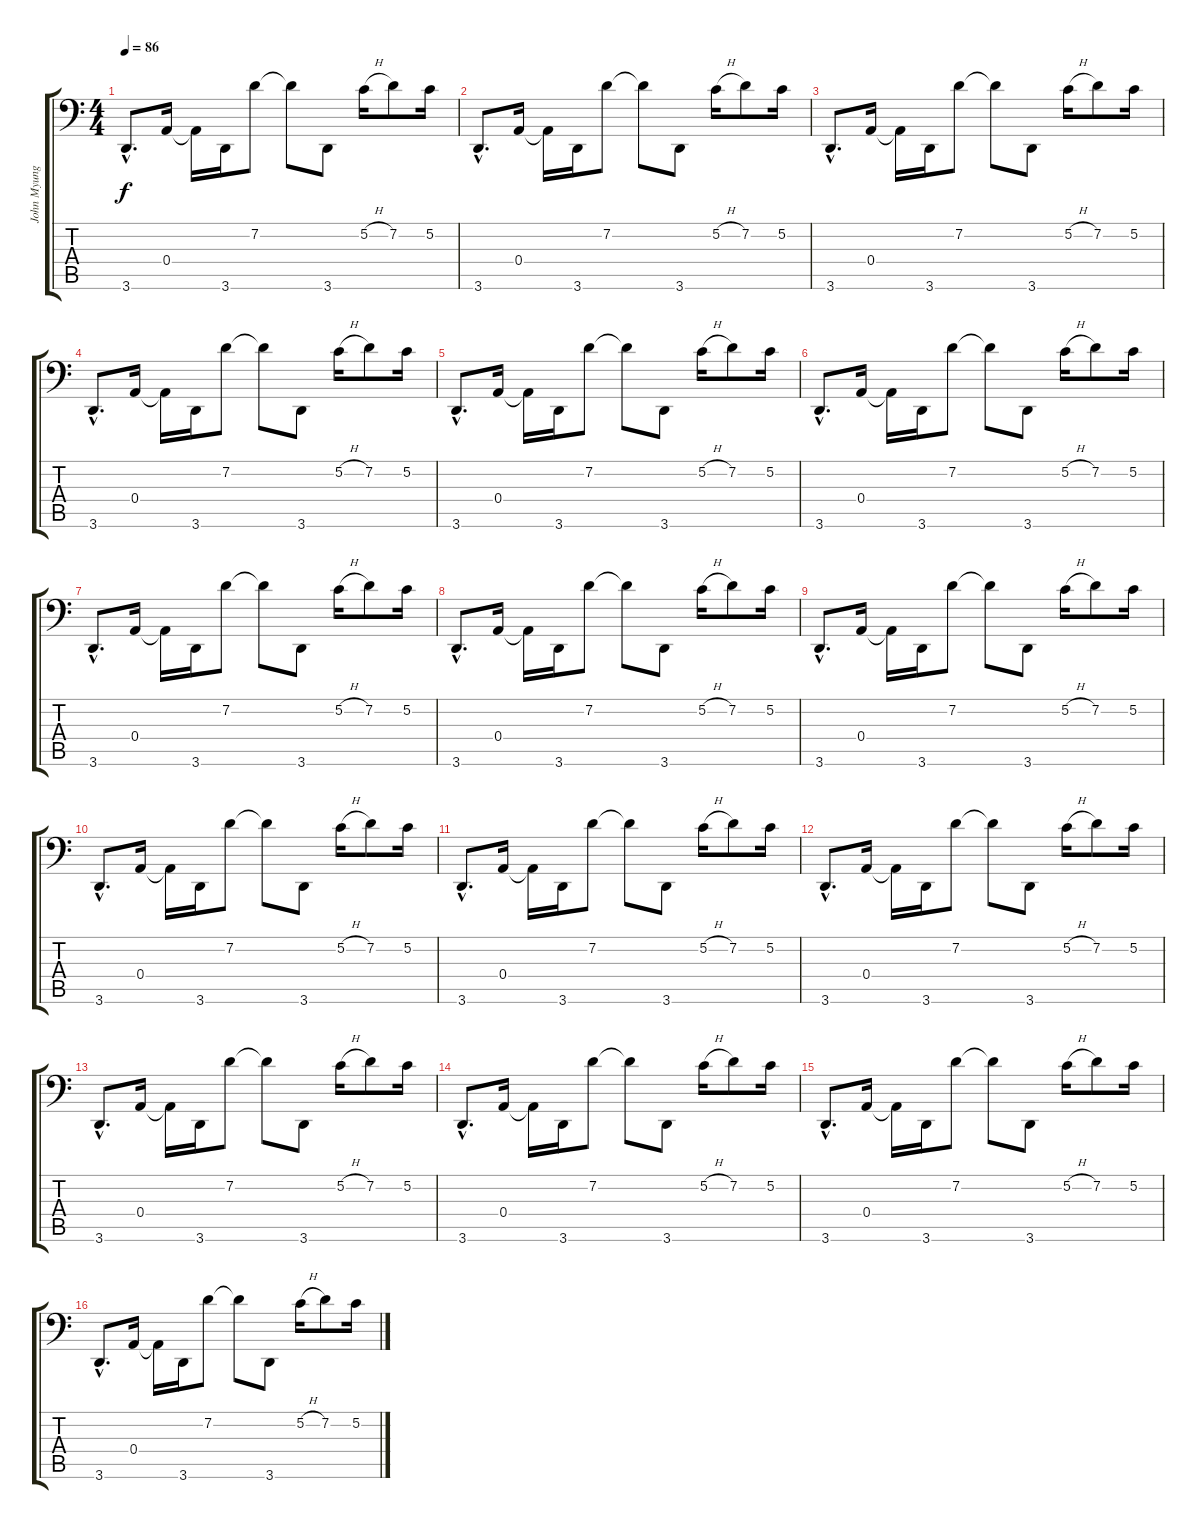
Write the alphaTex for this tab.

\track ("John Myung - 6 Strings Bass" "John Myung") {instrument electricbassfinger}
\staff {score tabs}
\tuning (C3 G2 D2 A1 E1 B0) {hide}
\ts (4 4)
\tempo 86
\clef f4
\ks c
3.6{hac}.8{d dy f} 0.4.16 0.4{t}.16 3.6.16 7.2.8 7.2{t}.8 3.6.8 5.2{h}.16 7.2.8 5.2.16 |
3.6{hac}.8{d} 0.4.16 0.4{t}.16 3.6.16 7.2.8 7.2{t}.8 3.6.8 5.2{h}.16 7.2.8 5.2.16 |
3.6{hac}.8{d} 0.4.16 0.4{t}.16 3.6.16 7.2.8 7.2{t}.8 3.6.8 5.2{h}.16 7.2.8 5.2.16 |
3.6{hac}.8{d} 0.4.16 0.4{t}.16 3.6.16 7.2.8 7.2{t}.8 3.6.8 5.2{h}.16 7.2.8 5.2.16 |
3.6{hac}.8{d} 0.4.16 0.4{t}.16 3.6.16 7.2.8 7.2{t}.8 3.6.8 5.2{h}.16 7.2.8 5.2.16 |
3.6{hac}.8{d} 0.4.16 0.4{t}.16 3.6.16 7.2.8 7.2{t}.8 3.6.8 5.2{h}.16 7.2.8 5.2.16 |
3.6{hac}.8{d} 0.4.16 0.4{t}.16 3.6.16 7.2.8 7.2{t}.8 3.6.8 5.2{h}.16 7.2.8 5.2.16 |
3.6{hac}.8{d} 0.4.16 0.4{t}.16 3.6.16 7.2.8 7.2{t}.8 3.6.8 5.2{h}.16 7.2.8 5.2.16 |
3.6{hac}.8{d} 0.4.16 0.4{t}.16 3.6.16 7.2.8 7.2{t}.8 3.6.8 5.2{h}.16 7.2.8 5.2.16 |
3.6{hac}.8{d} 0.4.16 0.4{t}.16 3.6.16 7.2.8 7.2{t}.8 3.6.8 5.2{h}.16 7.2.8 5.2.16 |
3.6{hac}.8{d} 0.4.16 0.4{t}.16 3.6.16 7.2.8 7.2{t}.8 3.6.8 5.2{h}.16 7.2.8 5.2.16 |
3.6{hac}.8{d} 0.4.16 0.4{t}.16 3.6.16 7.2.8 7.2{t}.8 3.6.8 5.2{h}.16 7.2.8 5.2.16 |
3.6{hac}.8{d} 0.4.16 0.4{t}.16 3.6.16 7.2.8 7.2{t}.8 3.6.8 5.2{h}.16 7.2.8 5.2.16 |
3.6{hac}.8{d} 0.4.16 0.4{t}.16 3.6.16 7.2.8 7.2{t}.8 3.6.8 5.2{h}.16 7.2.8 5.2.16 |
3.6{hac}.8{d} 0.4.16 0.4{t}.16 3.6.16 7.2.8 7.2{t}.8 3.6.8 5.2{h}.16 7.2.8 5.2.16 |
3.6{hac}.8{d} 0.4.16 0.4{t}.16 3.6.16 7.2.8 7.2{t}.8 3.6.8 5.2{h}.16 7.2.8 5.2.16
